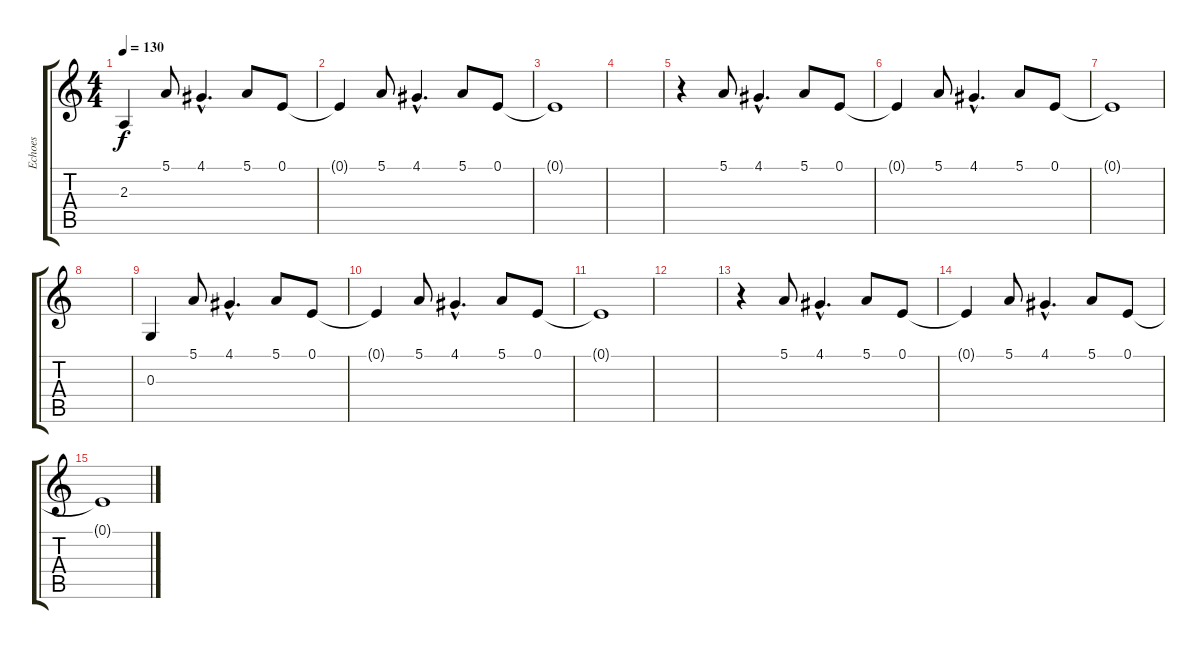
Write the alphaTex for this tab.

\track ("Echoes" "Echoes") {instrument violin}
\staff {score tabs}
\tuning (E4 B3 G3 D3 A2 E2) {hide}
\ts (4 4)
\tempo 130
\clef g2
\ks c
2.3{t}.4{dy f volume 0} 5.1.8{volume 14} 4.1{hac}.4{d} 5.1.8 0.1.8 |
0.1{t}.4 5.1.8 4.1{hac}.4{d} 5.1.8 0.1.8 |
0.1{t}.1{volume 0} |
|
r.4 5.1.8{volume 14} 4.1{hac}.4{d} 5.1.8 0.1.8 |
0.1{t}.4 5.1.8 4.1{hac}.4{d} 5.1.8 0.1.8 |
0.1{t}.1{volume 0} |
|
0.3.4 5.1.8{volume 14} 4.1{hac}.4{d} 5.1.8 0.1.8 |
0.1{t}.4 5.1.8 4.1{hac}.4{d} 5.1.8 0.1.8 |
0.1{t}.1{volume 0} |
|
r.4 5.1.8{volume 14} 4.1{hac}.4{d} 5.1.8 0.1.8 |
0.1{t}.4 5.1.8 4.1{hac}.4{d} 5.1.8 0.1.8 |
0.1{t}.1{volume 0}
